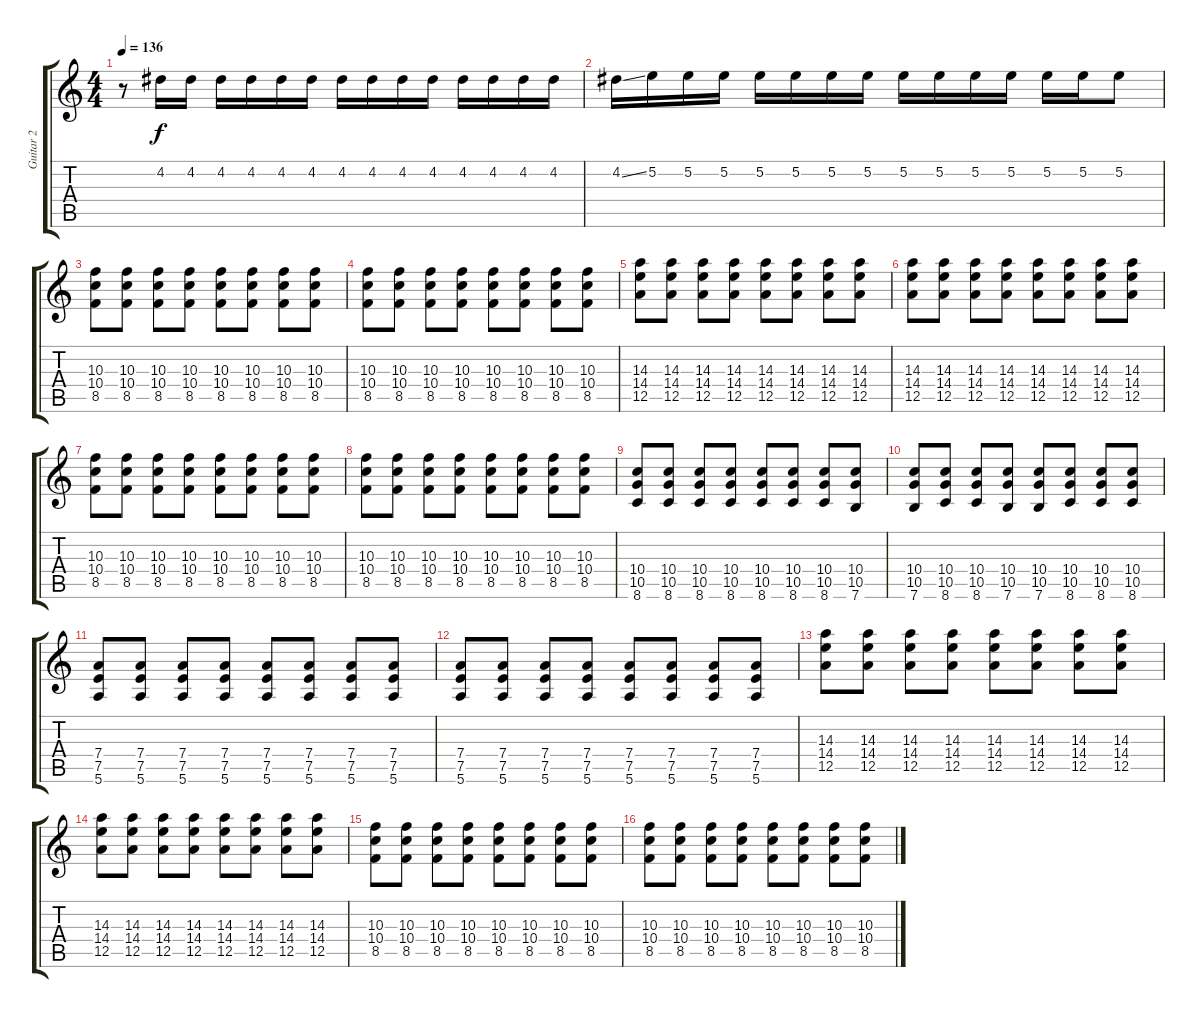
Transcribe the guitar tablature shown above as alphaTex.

\track ("Guitar 2" "Guitar 2") {instrument distortionguitar}
\staff {score tabs}
\tuning (E4 B3 G3 D3 A2 E2) {hide}
\ts (4 4)
\tempo 136
\clef g2
\ks c
r.8{dy f} 4.2.16 4.2.16 4.2.16 4.2.16 4.2.16 4.2.16 4.2.16 4.2.16 4.2.16 4.2.16 4.2.16 4.2.16 4.2.16 4.2.16 |
4.2{ss}.16 5.2.16 5.2.16 5.2.16 5.2.16 5.2.16 5.2.16 5.2.16 5.2.16 5.2.16 5.2.16 5.2.16 5.2.16 5.2.16 5.2.8 |
(10.3 10.4 8.5).8 (10.3 10.4 8.5).8 (10.3 10.4 8.5).8 (10.3 10.4 8.5).8 (10.3 10.4 8.5).8 (10.3 10.4 8.5).8 (10.3 10.4 8.5).8 (10.3 10.4 8.5).8 |
(10.3 10.4 8.5).8 (10.3 10.4 8.5).8 (10.3 10.4 8.5).8 (10.3 10.4 8.5).8 (10.3 10.4 8.5).8 (10.3 10.4 8.5).8 (10.3 10.4 8.5).8 (10.3 10.4 8.5).8 |
(14.3 14.4 12.5).8 (14.3 14.4 12.5).8 (14.3 14.4 12.5).8 (14.3 14.4 12.5).8 (14.3 14.4 12.5).8 (14.3 14.4 12.5).8 (14.3 14.4 12.5).8 (14.3 14.4 12.5).8 |
(14.3 14.4 12.5).8 (14.3 14.4 12.5).8 (14.3 14.4 12.5).8 (14.3 14.4 12.5).8 (14.3 14.4 12.5).8 (14.3 14.4 12.5).8 (14.3 14.4 12.5).8 (14.3 14.4 12.5).8 |
(10.3 10.4 8.5).8 (10.3 10.4 8.5).8 (10.3 10.4 8.5).8 (10.3 10.4 8.5).8 (10.3 10.4 8.5).8 (10.3 10.4 8.5).8 (10.3 10.4 8.5).8 (10.3 10.4 8.5).8 |
(10.3 10.4 8.5).8 (10.3 10.4 8.5).8 (10.3 10.4 8.5).8 (10.3 10.4 8.5).8 (10.3 10.4 8.5).8 (10.3 10.4 8.5).8 (10.3 10.4 8.5).8 (10.3 10.4 8.5).8 |
(10.4 10.5 8.6).8 (10.4 10.5 8.6).8 (10.4 10.5 8.6).8 (10.4 10.5 8.6).8 (10.4 10.5 8.6).8 (10.4 10.5 8.6).8 (10.4 10.5 8.6).8 (10.4 10.5 7.6).8 |
(10.4 10.5 7.6).8 (10.4 10.5 8.6).8 (10.4 10.5 8.6).8 (10.4 10.5 7.6).8 (10.4 10.5 7.6).8 (10.4 10.5 8.6).8 (10.4 10.5 8.6).8 (10.4 10.5 8.6).8 |
(7.4 7.5 5.6).8 (7.4 7.5 5.6).8 (7.4 7.5 5.6).8 (7.4 7.5 5.6).8 (7.4 7.5 5.6).8 (7.4 7.5 5.6).8 (7.4 7.5 5.6).8 (7.4 7.5 5.6).8 |
(7.4 7.5 5.6).8 (7.4 7.5 5.6).8 (7.4 7.5 5.6).8 (7.4 7.5 5.6).8 (7.4 7.5 5.6).8 (7.4 7.5 5.6).8 (7.4 7.5 5.6).8 (7.4 7.5 5.6).8 |
(14.3 14.4 12.5).8 (14.3 14.4 12.5).8 (14.3 14.4 12.5).8 (14.3 14.4 12.5).8 (14.3 14.4 12.5).8 (14.3 14.4 12.5).8 (14.3 14.4 12.5).8 (14.3 14.4 12.5).8 |
(14.3 14.4 12.5).8 (14.3 14.4 12.5).8 (14.3 14.4 12.5).8 (14.3 14.4 12.5).8 (14.3 14.4 12.5).8 (14.3 14.4 12.5).8 (14.3 14.4 12.5).8 (14.3 14.4 12.5).8 |
(10.3 10.4 8.5).8 (10.3 10.4 8.5).8 (10.3 10.4 8.5).8 (10.3 10.4 8.5).8 (10.3 10.4 8.5).8 (10.3 10.4 8.5).8 (10.3 10.4 8.5).8 (10.3 10.4 8.5).8 |
(10.3 10.4 8.5).8 (10.3 10.4 8.5).8 (10.3 10.4 8.5).8 (10.3 10.4 8.5).8 (10.3 10.4 8.5).8 (10.3 10.4 8.5).8 (10.3 10.4 8.5).8 (10.3 10.4 8.5).8
